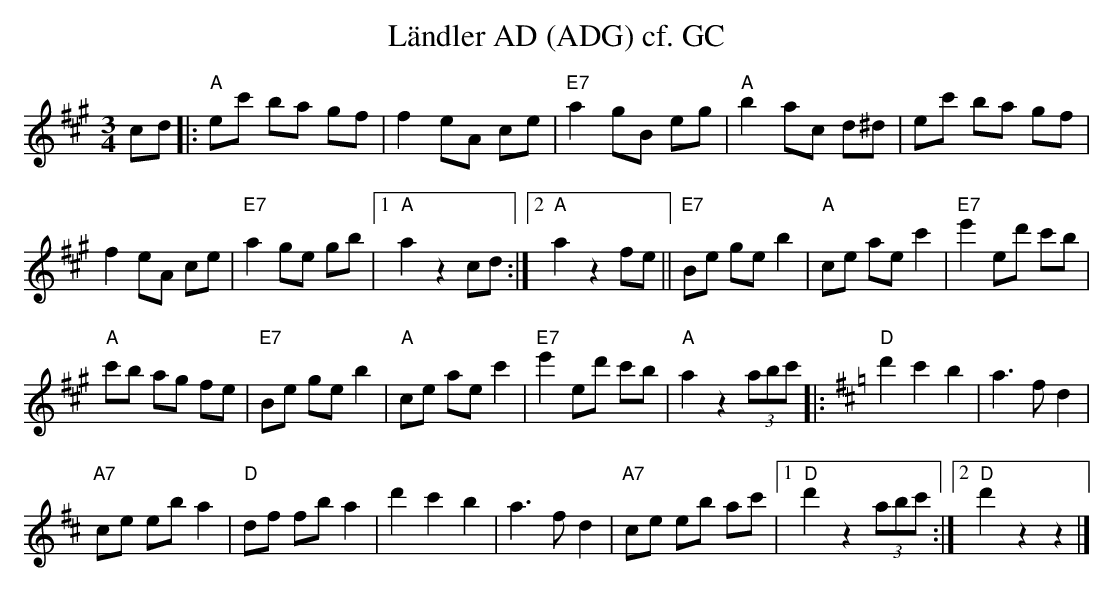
X:1
T:L\"andler AD (ADG) cf. GC
M:3/4
L:1/8
K:Amaj%%MIDI gchordon
cd |: "A"ec' ba gf | f2eA ce | "E7"a2 gB eg | "A"b2ac d^d | ec' ba gf |
f2eA ce | "E7"a2ge gb |1 "A"a2z2cd :|2 "A"a2z2fe || "E7"Be geb2 | "A"ce aec'2 | "E7"e'2ed' c'b |
"A"c'b ag fe | "E7"Be geb2 | "A"ce aec'2 | "E7"e'2ed' c'b | "A"a2z2 (3abc' |: [K:Dmaj] [L:1/4] "D"d'c'b | a>fd |
"A7"c/2e/2 e/2b/2a | "D"d/2f/2 f/2b/2a | d'c'b | a>fd | "A7"c/2e/2 e/2b/2 a/2c'/2 |1 "D"d'z (3a/2b/2c'/2 :|2 "D"d'zz |]
